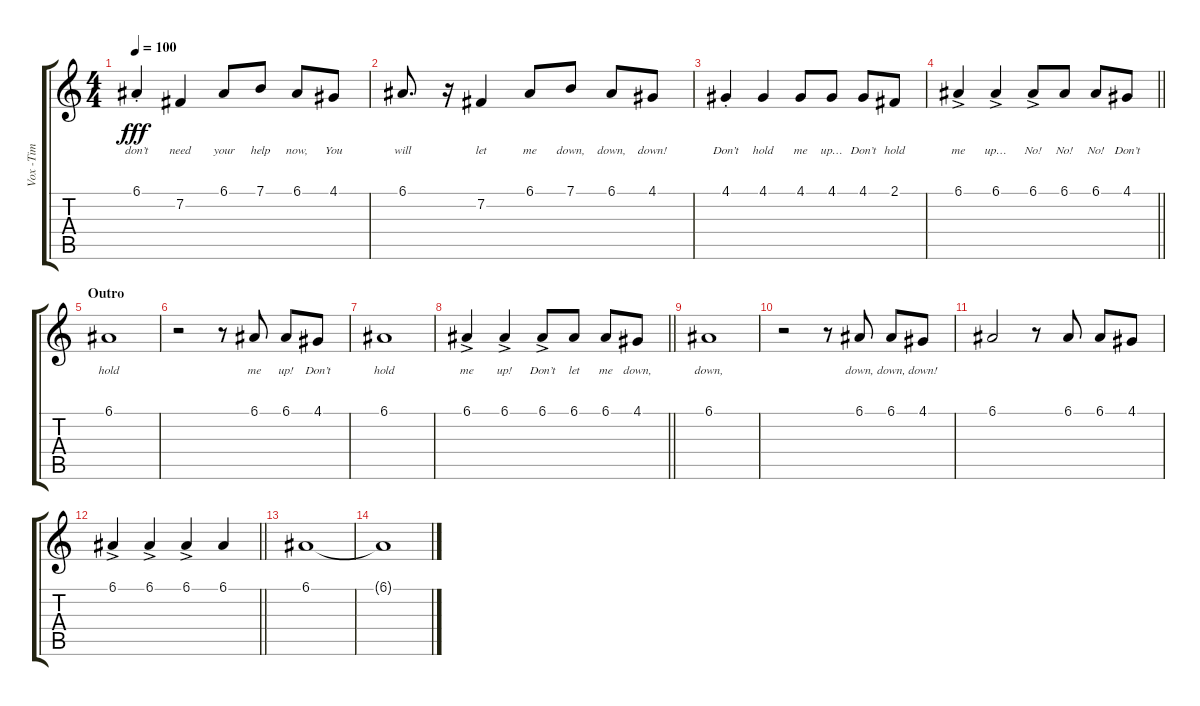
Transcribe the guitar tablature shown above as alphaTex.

\track ("Vox -Tim" "Vox -Tim") {instrument lead2sawtooth}
\staff {score tabs}
\tuning (E4 B3 G3 D3 A2 E2) {hide}
\ts (4 4)
\tempo 100
\clef g2
\ks c
6.1{st}.4{lyrics (0 "don’t") lyrics (1 "") lyrics (2 "") lyrics (3 "") lyrics (4 "") dy fff} 7.2.4{lyrics (0 "need") lyrics (1 "") lyrics (2 "") lyrics (3 "") lyrics (4 "")} 6.1.8{lyrics (0 "your") lyrics (1 "") lyrics (2 "") lyrics (3 "") lyrics (4 "")} 7.1.8{lyrics (0 "help") lyrics (1 "") lyrics (2 "") lyrics (3 "") lyrics (4 "")} 6.1.8{lyrics (0 "now,") lyrics (1 "") lyrics (2 "") lyrics (3 "") lyrics (4 "")} 4.1.8{lyrics (0 "You") lyrics (1 "") lyrics (2 "") lyrics (3 "") lyrics (4 "")} |
6.1.8{d lyrics (0 "will") lyrics (1 "") lyrics (2 "") lyrics (3 "") lyrics (4 "")} r.16 7.2.4{lyrics (0 "let") lyrics (1 "") lyrics (2 "") lyrics (3 "") lyrics (4 "")} 6.1.8{lyrics (0 "me") lyrics (1 "") lyrics (2 "") lyrics (3 "") lyrics (4 "")} 7.1.8{lyrics (0 "down,") lyrics (1 "") lyrics (2 "") lyrics (3 "") lyrics (4 "")} 6.1.8{lyrics (0 "down,") lyrics (1 "") lyrics (2 "") lyrics (3 "") lyrics (4 "")} 4.1.8{lyrics (0 "down!") lyrics (1 "") lyrics (2 "") lyrics (3 "") lyrics (4 "")} |
4.1{st}.4{lyrics (0 "Don’t") lyrics (1 "") lyrics (2 "") lyrics (3 "") lyrics (4 "")} 4.1.4{lyrics (0 "hold") lyrics (1 "") lyrics (2 "") lyrics (3 "") lyrics (4 "")} 4.1.8{lyrics (0 "me") lyrics (1 "") lyrics (2 "") lyrics (3 "") lyrics (4 "")} 4.1.8{lyrics (0 "up…") lyrics (1 "") lyrics (2 "") lyrics (3 "") lyrics (4 "")} 4.1.8{lyrics (0 "Don’t") lyrics (1 "") lyrics (2 "") lyrics (3 "") lyrics (4 "")} 2.1.8{lyrics (0 "hold") lyrics (1 "") lyrics (2 "") lyrics (3 "") lyrics (4 "")} |
\barLineRight lightlight
6.1{ac}.4{lyrics (0 "me") lyrics (1 "") lyrics (2 "") lyrics (3 "") lyrics (4 "")} 6.1{ac}.4{lyrics (0 "up…") lyrics (1 "") lyrics (2 "") lyrics (3 "") lyrics (4 "")} 6.1{ac}.8{lyrics (0 "No!") lyrics (1 "") lyrics (2 "") lyrics (3 "") lyrics (4 "")} 6.1.8{lyrics (0 "No!") lyrics (1 "") lyrics (2 "") lyrics (3 "") lyrics (4 "")} 6.1.8{lyrics (0 "No!") lyrics (1 "") lyrics (2 "") lyrics (3 "") lyrics (4 "")} 4.1.8{lyrics (0 "Don’t") lyrics (1 "") lyrics (2 "") lyrics (3 "") lyrics (4 "")} |
\section ("" "Outro")
6.1.1{lyrics (0 "hold") lyrics (1 "") lyrics (2 "") lyrics (3 "") lyrics (4 "")} |
r.2 r.8 6.1.8{lyrics (0 "me") lyrics (1 "") lyrics (2 "") lyrics (3 "") lyrics (4 "")} 6.1.8{lyrics (0 "up!") lyrics (1 "") lyrics (2 "") lyrics (3 "") lyrics (4 "")} 4.1.8{lyrics (0 "Don’t") lyrics (1 "") lyrics (2 "") lyrics (3 "") lyrics (4 "")} |
6.1.1{lyrics (0 "hold") lyrics (1 "") lyrics (2 "") lyrics (3 "") lyrics (4 "")} |
\barLineRight lightlight
6.1{ac}.4{lyrics (0 "me") lyrics (1 "") lyrics (2 "") lyrics (3 "") lyrics (4 "")} 6.1{ac}.4{lyrics (0 "up!") lyrics (1 "") lyrics (2 "") lyrics (3 "") lyrics (4 "")} 6.1{ac}.8{lyrics (0 "Don’t") lyrics (1 "") lyrics (2 "") lyrics (3 "") lyrics (4 "")} 6.1.8{lyrics (0 "let") lyrics (1 "") lyrics (2 "") lyrics (3 "") lyrics (4 "")} 6.1.8{lyrics (0 "me") lyrics (1 "") lyrics (2 "") lyrics (3 "") lyrics (4 "")} 4.1.8{lyrics (0 "down,") lyrics (1 "") lyrics (2 "") lyrics (3 "") lyrics (4 "")} |
6.1.1{lyrics (0 "down,") lyrics (1 "") lyrics (2 "") lyrics (3 "") lyrics (4 "")} |
r.2 r.8 6.1.8{lyrics (0 "down,") lyrics (1 "") lyrics (2 "") lyrics (3 "") lyrics (4 "")} 6.1.8{lyrics (0 "down,") lyrics (1 "") lyrics (2 "") lyrics (3 "") lyrics (4 "")} 4.1.8{lyrics (0 "down!") lyrics (1 "") lyrics (2 "") lyrics (3 "") lyrics (4 "")} |
6.1.2 r.8 6.1.8 6.1.8 4.1.8 |
\barLineRight lightlight
6.1{ac}.4 6.1{ac}.4 6.1{ac}.4 6.1.4 |
6.1.1{volume 6} |
6.1{t}.1
